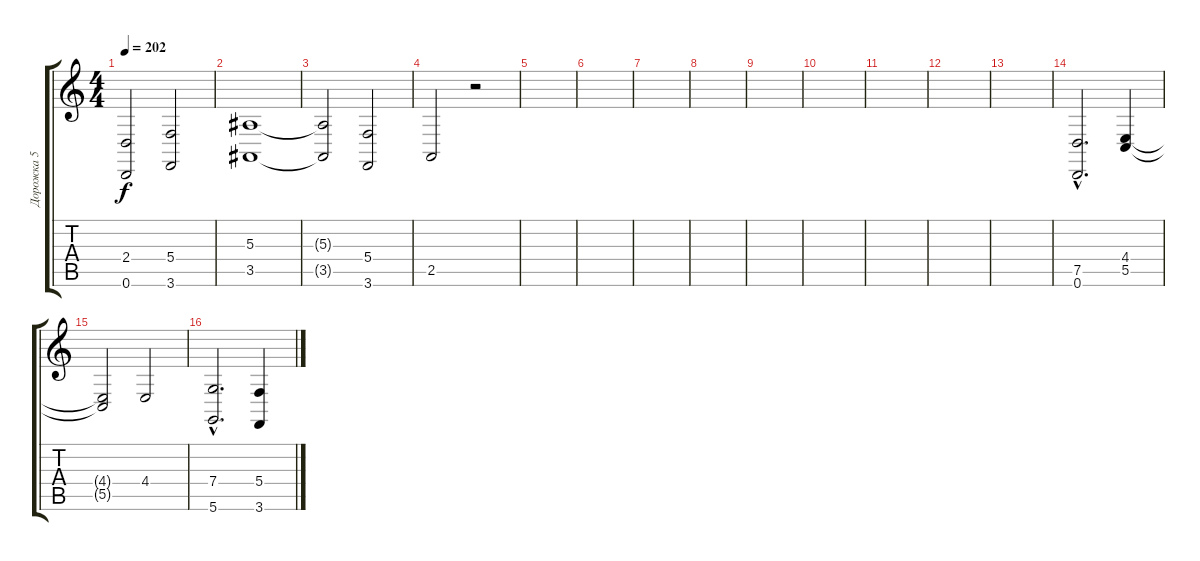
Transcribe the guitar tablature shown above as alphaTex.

\track ("Дорожка 5" "Дорожка 5") {instrument voiceoohs}
\staff {score tabs}
\tuning (D4 A3 F3 C3 G2 D2) {hide}
\ts (4 4)
\tempo 202
\clef g2
\ks c
(2.4{t} 0.6{t}).2{dy f} (5.4 3.6).2 |
(5.3 3.5).1 |
(5.3{t} 3.5{t}).2 (5.4 3.6).2 |
2.5.2 r.2 |
|
|
|
|
|
|
|
|
|
(7.5{hac} 0.6{hac}).2{d} (4.4 5.5).4 |
(4.4{t} 5.5{t}).2 4.4.2 |
(7.4{hac} 5.6{hac}).2{d} (5.4 3.6).4
